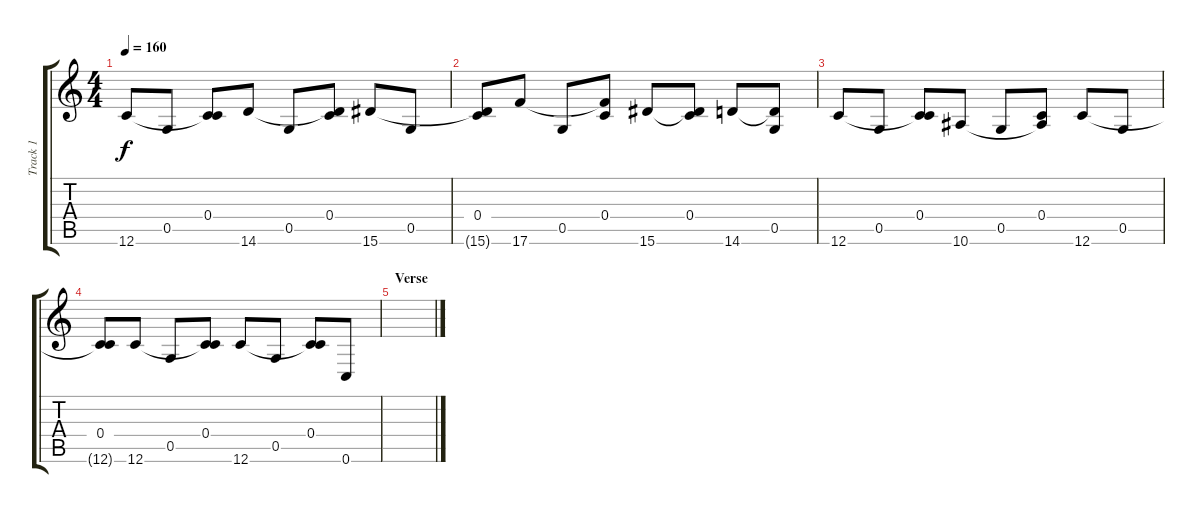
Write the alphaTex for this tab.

\track ("Track 1" "Track 1") {instrument electricguitarclean}
\staff {score tabs}
\tuning (D4 A3 F3 C3 G2 C2) {hide}
\ts (4 4)
\tempo 160
\clef g2
\ks c
12.6.8{dy f} 0.5.8 (0.4 12.6{t}).8 14.6.8 0.5.8 (0.4 14.6{t}).8 15.6.8 0.5.8 |
(0.4 15.6{t}).8 17.6.8 0.5.8 (0.4 17.6{t}).8 15.6.8 (0.4 15.6{t}).8 14.6.8 (0.5 14.6{t}).8 |
12.6.8 0.5.8 (0.4 12.6{t}).8 10.6.8 0.5.8 (0.4 10.6{t}).8 12.6.8 0.5.8 |
(0.4 12.6{t}).8 12.6.8 0.5.8 (0.4 12.6{t}).8 12.6.8 0.5.8 (0.4 12.6{t}).8 0.6.8 |
\section ("" "Verse")
